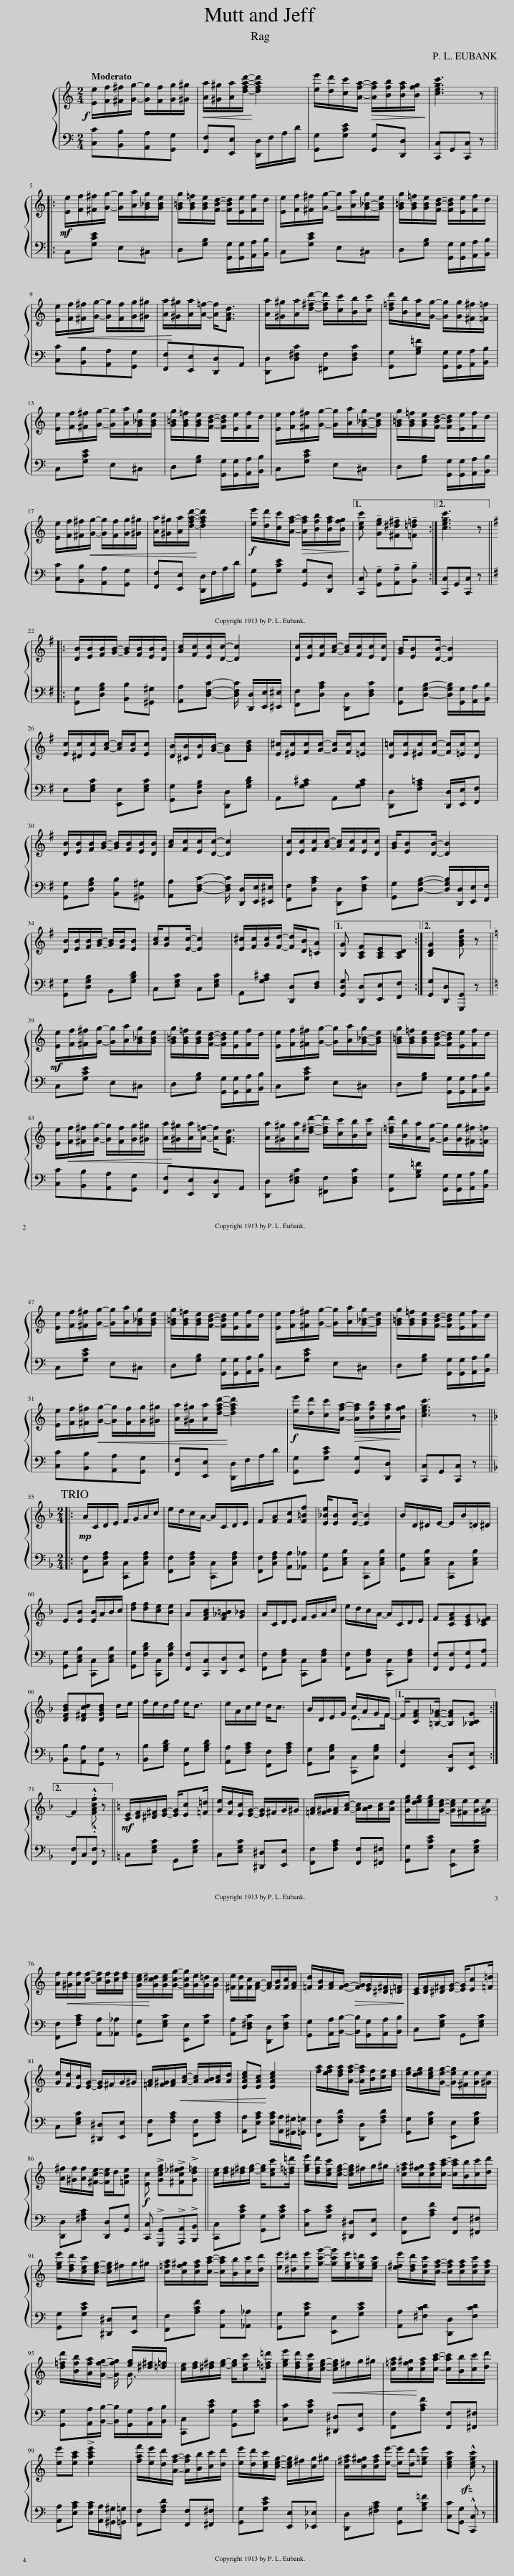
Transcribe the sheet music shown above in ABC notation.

X:1
%%score { ( 1 3 ) | 2 }
L:1/8
Q:1/4=90
M:2/4
I:linebreak $
K:C
V:1 treble
V:3 treble
V:2 bass
V:1
!f! [Ee]/[Ff]/[^F^f]/[Gg]/- [Gg]/[Ff]/[Gg]/[^G^g]/ |!<(! [Aa]/[^G^g]/[Aa]/[dfad']/-!<)! [dfad']2 | [ee']/[dd']/[cc']/[Afa]/-!>(! [Afa]/[Bfb]/[Bfa]/[Bfg]/!>)! | [cegc']3 z |:$!mf! [Ee]/[Ff]/[^F^f]/[Gg]/- [Gg]/[Aa]/[G_Bg]/[GBe]/ | %5
 [G=Bg]/[GB=f]/[GBe]/[FBd]/- [FBd]/[Ee]/[Ff]/d/ | [Ee]/[Ff]/[^F^f]/[Gg]/- [Gg]/[Aa]/[G-_B-g]/[GBe]/ | [G=Bg]/[GB=f]/[GBe]/[FBd]/- [FBd]/[Ee]/[Ff]/d/ |$ [Ee]/!<(![Ff]/[^F^f]/[Gg]/- [Gg]/[Ff]/[Gg]/[^G^g]/ | [Aa]/!<)![^G^g]/[Aa]/[A=f]/- [Af]<[FAd] | %10
 [Aa]/[^G^g]/[Aa]/[d^fd']/- [dfd']/[cc']/[Bb]/[cc']/ | [d=fd']/[Bb]/[Aa]/[Gg]/- [Gg]/[Gg]/[^F^f]/[=F=f]/ |$ [Ee]/[Ff]/[^F^f]/[Gg]/- [Gg]/[Aa]/[G_Bg]/[GBe]/ | [G=Bg]/[GB=f]/[GBe]/[FBd]/- [FBd]/[Ee]/[Ff]/d/ | [Ee]/[Ff]/[^F^f]/[Gg]/- [Gg]/[Aa]/[G-_B-g]/[GBe]/ | %15
 [G=Bg]/[GB=f]/[GBe]/[FBd]/- [FBd]/[Ee]/[Ff]/d/ |$ [Ee]/[Ff]/[^F^f]/!<(![Gg]/- [Gg]/[Ff]/[Gg]/[^G^g]/ | [Aa]/[^G^g]/[Aa]/[dfad']/-!<)! [dfad']2 |!f! [ee']/[dd']/[cc']/[Afa]/-!>(! [Afa]/[Bfb]/[Bfa]/[Bfg]/!>)! |1 [cec'] !tenuto![Geg]!tenuto![^F^d^f]!tenuto![=F=d=f] :|2 %20
 [cegc']3 z |:$[K:G] [DB]/[EB]/[FB]/[GB]/- [GB]/[FB]/[EB]/[DB]/ | [Ac]/[Fc]/[Ec]/[Dc]/- [Dc]2 | [Dc]/[Ec]/[Fc]/[Ac]/- [Ac]/[Fc]/[Ec]/[Dc]/ | [GB]/[EB][DB]/- [DB]2 |$ %25
 [Ec]/[^Dc]/[Ec]/[Ac]/- [Ac]/[Gc]/[Ec] | [DB]/[^CB]/[DB]/[GB]/- [GB][GBd] | [E^c]/[^Ec]/[Fc]/[Gc]/- [Gc]/[Fc]/[=Ec] | [D=c]/[Ec]/[^Ec]/[Fc]/- [Fc]/[=Ec]/[Dc] |$ [DB]/[EB]/[FB]/[GB]/- [GB]/[FB]/[EB]/[DB]/ | %30
 [Ac]/[Fc]/[Ec]/[Dc]/- [Dc]2 | [Dc]/[Ec]/[Fc]/[Ac]/- [Ac]/[Fc]/[Ec]/[Dc]/ | [GB]/[EB][DB]/- [DB]2 |$ [DB]/[EB]/[FB]/[GB]/- [GB]/[FB]/[EB] | [Ac]/[Gc][Ec]/- [Ec]2 | %35
 [E^c]/[Fc]/[Gc]/[Fd]/- [Fd]/[DB]/[=CA] |1 [B,G] [A,CF][A,CE][A,CD] :|2 [B,DG]2 [GBdg] z ||$[K:C]!mf! [Ee]/[Ff]/[^F^f]/[Gg]/- [Gg]/[Aa]/[G_Bg]/[GBe]/ | [G=Bg]/[GB=f]/[GBe]/[FBd]/- [FBd]/[Ee]/[Ff]/d/ | %40
 [Ee]/[Ff]/[^F^f]/[Gg]/- [Gg]/[Aa]/[G-_B-g]/[GBe]/ | [G=Bg]/[GB=f]/[GBe]/[FBd]/- [FBd]/[Ee]/[Ff]/d/ |$ [Ee]/!<(![Ff]/[^F^f]/[Gg]/- [Gg]/[Ff]/[Gg]/[^G^g]/ | [Aa]/!<)![^G^g]/[Aa]/[A=f]/- [Af]<[FAd] | [Aa]/[^G^g]/[Aa]/[d^fd']/- [dfd']/[cc']/[Bb]/[cc']/ | %45
 [d=fd']/[Bb]/[Aa]/[Gg]/- [Gg]/[Gg]/[^F^f]/[=F=f]/ |$ [Ee]/[Ff]/[^F^f]/[Gg]/- [Gg]/[Aa]/[G_Bg]/[GBe]/ | [G=Bg]/[GB=f]/[GBe]/[FBd]/- [FBd]/[Ee]/[Ff]/d/ | [Ee]/[Ff]/[^F^f]/[Gg]/- [Gg]/[Aa]/[G-_B-g]/[GBe]/ | [G=Bg]/[GB=f]/[GBe]/[FBd]/- [FBd]/[Ee]/[Ff]/d/ |$ %50
 [Ee]/[Ff]/[^F^f]/!<(![Gg]/- [Gg]/[Ff]/[Gg]/[^G^g]/ | [Aa]/[^G^g]/[Aa]/[dfad']/-!<)! [dfad']2 |!f! [ee']/[dd']/[cc']/[Afa]/-!>(! [Afa]/[Bfb]/[Bfa]/[Bfg]/!>)! | [cegc']3 z |:$[K:F][M:2/4]!mp! A/C/D/E/ F/G/A/c/ | %55
 e/d/c/A/- A/C/D/E/ | F[FA][Fc][F=Bf] | [E_Be]/[EB][EB]/- [EB]2 | B/D/^D/E/- E/B/=D/^D/ |$ E[EB] [EB]/A/B/c/ | %60
 [df][df][ce][Be] | A[FAc][F_A=B][G_B] | A/C/D/E/ F/G/A/c/ | e/d/c/A/- A/C/D/E/ | F[CFA][CEG][C_EF] |$ %65
 [DFBd][D^Fcd][DGBd] d/e/ | f/e/d/f/ e<d | e/A/c/e/ d<c | B/D/E/G/ c/A/G/F/ |1 F/[CFA][=B,F_A]/- [B,FA][_B,CG] :|2$ %70
{/x-} F2 .!^![FAcf] z ||[K:C]!mf! [CE]/[DF]/[^D^F]/[EG]/- [EG]/[Ec][=F=d]/ | [Ge]/[Fd]/[Ec]/[EG]/- [EG]/^F/G/^G/ | [=FA]/[F^G]/[FA]/[Ac]/- [Ac]/[AB]/[Ac]/[Ad]/ | [Geg]/[deg]/[ceg]/[Gce]/- [Gce]/[^Fe]/[Ge]/[^Ge]/ |$ %75
 [Af]/!<(![^Gf]/[Af]/[cf]/- [cf]/[Bf]/[cf]/[df]/ | [Gce]/!<)![Gc^d]/[Gce]/[Gcg]/- [Gcg]/[Ge]/[G=d]/[Gc]/ | [^Fe]/[Fd]/[Fc]/[FA]/- [FA]/[FB]/[Fc]/[FA]/ | [=Fd]/[FB]/[FA]/[FG]/-!>(! [FG]/[EG]/[^D^F]/[=D=F]/!>)! | [CE]/[DF]/[^D^F]/[EG]/- [EG]/[Ec][=F=d]/ |$ %80
 [Ge]/[Fd]/[Ec]/[EG]/- [EG]/^F/G/^G/ | [=FA]/[F^G]/!<(![FA]/[Ac]/- [Ac]/[AB]/[Ac]/[Ad]/ | [EAce][EAc]!<)! [EAce]2 | [fa]/[efa]/[dfa]/[Afa]/- [Afa]/[Bf]/[cf]/[df]/ | [eg]/[deg]/[ceg]/[Geg]/- [Geg]/[^Fe]/[Ge]/[^Ge]/ |$ %85
 [A^f]/[^Gf]/[Af]/[^Fce]/- [Fce]/d/[=FBe] |!f! [Ec] !>![Gceg]!>![^Fc_e^f]!>![Gd=f] || [ce]/[df]/[^d^f]/[eg]/- [eg]/[cec'][=d=f=d']/ | [ege']/[dfd']/[cec']/[ceg]/- [ceg]/^f/g/^g/ | [c=fa]/[cf^g]/[cfa]/[cac']/- [cac']/[Bb]/[cc']/[dd']/ |$ %90
 [ege']/[dfd']/[cec']/[ceg]/- [ceg]/^f/g/^g/ | [c=fa]/[cf^g]/[cfa]/[cac']/- [cac']/[Bb]/[cc']/[dd']/ | [ee']/[^d^d']/[ee']/[gc'g']/- [gc'g']/[ege']/[eg=d']/[egc']/ | [e^fe']/[dfd']/[cfc']/[cfa]/- [cfa]/[cfa]/[cfc']/[cfa]/ |$ [d=fd']/[Bfb]/[Afa]/[Gfg]/- [Gfg]/ [eg]/[^d^f]/[=d=f]/ | %95
 [ce]/[df]/[^d^f]/[eg]/- [eg]/[cec'][=d=f=d']/ | [ege']/[dfd']/[cec']/[ceg]/-!<(! [ceg]/^f/g/^g/ | [c=fa]/[cf^g]/!<)![cfa]/[cac']/- [cac']/[Bb]/[cc']/[dd']/ |$ [ee'][eac'] !>![eac'e']2 | [faf']/[ee']/[dd']/[Afa]/- [Afa]/[Bb]/[cc']/[dd']/ | %100
 [ee']/[dd']/[cec']/[ceg]/- [ceg]/^f/[cg]/^g/ | [c^fa]/[cf^g]/[cfa]/[ee']/- [ee']/[dd']/[e=ge'] | [cegc']2!sfz! !^![cegc'] z |] %103
V:2
 [C,C][B,,B,][A,,A,][G,,G,] | [F,,F,][E,,E,] [D,,D,]/F,/A,/D/ | [G,,G,][G,CE] [G,,G,][D,,D,] | [C,,C,]G,,[C,,C,] z |:$ C,[G,CE] E,^C, | %5
 D,[G,B,] [G,,G,]/[G,,G,]/[A,,A,]/[B,,B,]/ | C,[G,CE] E,^C, | D,[G,B,] [G,,G,]/[G,,G,]/[A,,A,]/[B,,B,]/ |$ [C,C][B,,B,][A,,A,][G,,G,] | [F,,F,][E,,E,][D,,D,]A,, | %10
 [D,,D,][D,^F,C] [^F,,F,][D,F,C] | [G,,G,][G,B,=F] [G,,G,]/[G,,G,]/[A,,A,]/[B,,B,]/ |$ C,[G,CE] E,^C, | D,[G,B,] [G,,G,]/[G,,G,]/[A,,A,]/[B,,B,]/ | C,[G,CE] E,^C, | %15
 D,[G,B,] [G,,G,]/[G,,G,]/[A,,A,]/[B,,B,]/ |$ [C,C][B,,B,][A,,A,][G,,G,] | [F,,F,][E,,E,] [D,,D,]/F,/A,/D/ | [G,,G,][G,CE] [G,,G,][D,,D,] |1 [C,,C,] !tenuto![G,,G,]!tenuto![A,,A,]!tenuto![B,,B,] :|2 %20
 [C,,C,]G,,[C,,C,] z |:$[K:G] [G,,G,][D,G,B,] [B,,B,][^G,,^G,] | [A,,A,][D,F,C]- [D,F,C]/ [D,,D,]/[E,,E,]/[^E,,^E,]/ | [F,,F,][D,A,C] [D,,D,][D,F,C] | [G,,G,][D,G,B,]- [D,G,B,]/[G,,G,]/[A,,A,]/[B,,B,]/ |$ %25
 E,[E,G,C] [E,,E,][E,G,C] | [G,,G,][D,G,B,] [D,,D,][G,B,D] | A,,[G,A,^C] A,,[G,A,C] | [D,,D,][F,A,=C] [D,,D,]/[E,,E,]/[F,,F,] |$ [G,,G,][D,G,B,] [B,,B,][^G,,^G,] | %30
 [A,,A,][D,F,C]- [D,F,C]/ [D,,D,]/[E,,E,]/[^E,,^E,]/ | [F,,F,][D,A,C] [D,,D,][D,F,C] | [G,,G,][D,G,B,]- [D,G,B,]/[D,,D,]/[E,,E,]/[F,,F,]/ |$ [G,,G,][D,G,B,] B,,[G,B,D] | C,[E,G,C] C,[E,G,C] | %35
 A,,[G,A,^C] [D,,D,][D,F,] |1 [G,,D,G,] [D,,D,][E,,E,][F,,F,] :|2 [G,,G,][D,,D,][G,,,G,,] z ||$[K:C] C,[G,CE] E,^C, | D,[G,B,] [G,,G,]/[G,,G,]/[A,,A,]/[B,,B,]/ | %40
 C,[G,CE] E,^C, | D,[G,B,] [G,,G,]/[G,,G,]/[A,,A,]/[B,,B,]/ |$ [C,C][B,,B,][A,,A,][G,,G,] | [F,,F,][E,,E,][D,,D,]A,, | [D,,D,][D,^F,C] [^F,,F,][D,F,C] | %45
 [G,,G,][G,B,=F] [G,,G,]/[G,,G,]/[A,,A,]/[B,,B,]/ |$ C,[G,CE] E,^C, | D,[G,B,] [G,,G,]/[G,,G,]/[A,,A,]/[B,,B,]/ | C,[G,CE] E,^C, | D,[G,B,] [G,,G,]/[G,,G,]/[A,,A,]/[B,,B,]/ |$ %50
 [C,C][B,,B,][A,,A,][G,,G,] | [F,,F,][E,,E,] [D,,D,]/F,/A,/D/ | [G,,G,][G,CE] [G,,G,][D,,D,] | [C,,C,]G,,[C,,C,] z |:$[K:F][M:2/4] [F,,F,][C,F,A,] [C,,C,][C,F,A,] | %55
 [F,,F,][C,F,A,] [C,,C,][C,F,A,] | [F,,F,][C,F,A,] [A,,A,][_A,,_A,] | [G,,G,][C,E,B,] [C,,C,][C,E,B,] | [G,,G,][C,E,B,] [C,,C,][C,E,B,] |$ [G,,G,][C,E,B,] [C,,C,][C,E,B,] | %60
 [G,,G,][F,B,D] [C,,C,][F,B,D] | [F,,F,][C,,C,][D,,D,][E,,E,] | [F,,F,][C,F,A,] [C,,C,][C,F,A,] | [F,,F,][C,F,A,] [C,,C,][C,F,A,] | [F,,F,][F,,F,][G,,G,][A,,A,] |$ %65
 [B,,B,][A,,A,][G,,G,] z | [B,,B,][G,B,D] [G,,G,][G,B,D] | [A,,A,][F,A,C] [F,,F,][F,A,C] | [G,,G,][C,G,B,] [C,,C,][C,G,B,] |1 [F,,F,]2 [D,,D,][E,,E,] :|2$ %70
 [F,,F,]C,.!^![F,,F,] z ||[K:C] C,[E,G,C] G,,[E,G,C] | C,[E,G,C] [^D,,^D,][E,,E,] | [F,,F,][F,A,C] [F,,F,][^F,,^F,] | [G,,G,][G,CE] [E,,E,][E,G,C] |$ %75
 [F,,F,][F,A,C] [A,,A,][_A,,_A,] | [G,,G,][E,G,C] [E,,E,][G,C] | [A,,A,][D,^F,C] [D,,D,][D,F,C] | [G,,G,][A,,A,]/[B,,B,]/- [B,,B,]/[G,,G,]/[A,,A,]/[B,,B,]/ | C,[E,G,C] G,,[E,G,C] |$ %80
 C,[E,G,C] [^D,,^D,][E,,E,] | [F,,F,][F,A,C] [F,,F,][F,A,C] | [A,,A,][E,A,C] [E,A,C]/[A,,A,]/[^G,,^G,]/[=G,,=G,]/ | [F,,F,][F,A,D] [D,,D,][F,A,D] | [G,,G,][E,G,C] [E,,E,][E,G,C] |$ %85
 [D,,D,][^F,A,C] [D,,D,][G,,G,] | [C,,C,] !>![G,,,G,,]!>![A,,,A,,]!>![B,,,B,,] || [C,,C,][G,CE] [G,,G,][G,CE] | [C,C][G,CE] [^D,,^D,][E,,E,] | [F,,F,][A,CF] [F,,F,][^F,,^F,] |$ %90
 [G,,G,][G,CE] [^D,,^D,][E,,E,] | [F,,F,][A,CF] [A,,A,][_A,,_A,] | [G,,G,][G,CE] [E,,E,][G,CE] | [A,,A,][^F,CD] [D,,D,][F,CD] |$ [G,,G,][A,,A,]/[B,,B,]/- [B,,B,]/[G,,G,]/[A,,A,]/[B,,B,]/ | %95
 [C,,C,][G,CE] [G,,G,][G,CE] | [C,C][G,CE] [^D,,^D,][E,,E,] | [F,,F,][A,CF] [F,,F,][^F,,^F,] |$ [A,,A,][E,A,C] [E,A,C]/[A,,A,]/[^G,,^G,]/[=G,,=G,]/ | [F,,F,][F,A,D] [F,,F,][^F,,^F,] | %100
 [G,,G,][G,CE] [E,,E,][_E,,_E,] | [D,,D,][^F,A,C] [G,,G,][G,B,=F] | [C,C][G,,G,] !^![C,,C,] z |] %103
V:3
 x4 | x4 | x4 | x4 |:$ x4 | %5
 x4 | x4 | x4 |$ x4 | x4 | %10
 x4 | x4 |$ x4 | x4 | x4 | %15
 x4 |$ x4 | x4 | x4 |1 x4 :|2 %20
 x4 |:$[K:G] x4 | x4 | x4 | x4 |$ %25
 x4 | x4 | x4 | x4 |$ x4 | %30
 x4 | x4 | x4 |$ x4 | x4 | %35
 x4 |1 x4 :|2 x4 ||$[K:C] x4 | x4 | %40
 x4 | x4 |$ x4 | x4 | x4 | %45
 x4 |$ x4 | x4 | x4 | x4 |$ %50
 x4 | x4 | x4 | x4 |:$[K:F][M:2/4] x4 | %55
 x4 | x4 | x4 | x4 |$ x4 | %60
 x4 | x4 | x4 | x4 | x4 |$ %65
 x4 | x4 | x4 | x2 E>F- |1 x4 :|2$ %70
 x4 ||[K:C] x4 | x4 | x4 | x4 |$ %75
 x4 | x4 | x4 | x4 | x4 |$ %80
 x4 | x4 | x4 | x4 | x4 |$ %85
 x4 | x4 || x4 | x4 | x4 |$ %90
 x4 | x4 | x4 | x4 |$ x5/2 G3/2 | %95
 x4 | x4 | x4 |$ x4 | x4 | %100
 x4 | x4 | x4 |] %103
